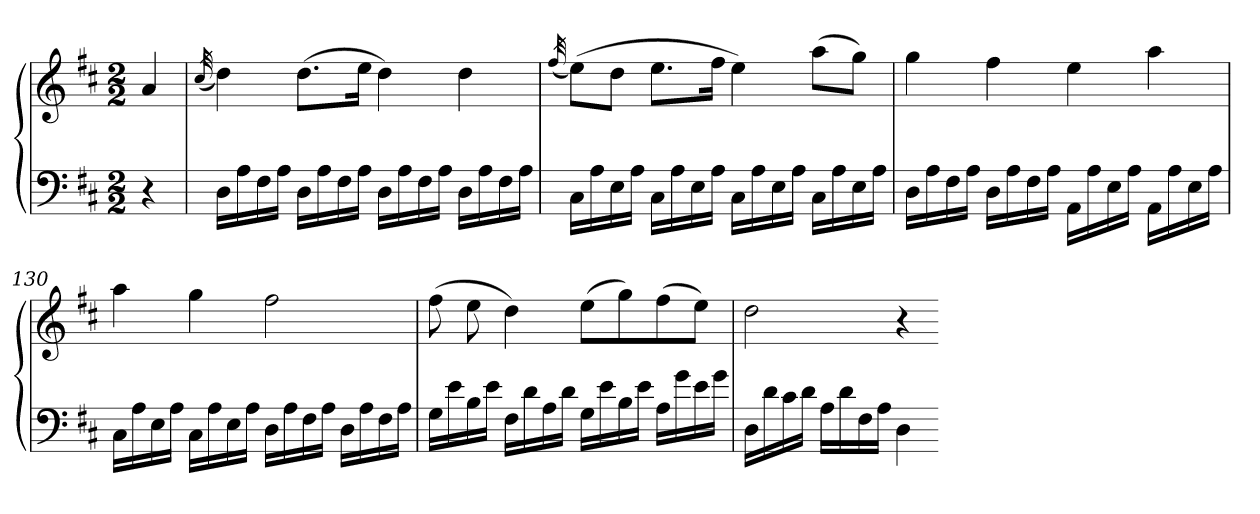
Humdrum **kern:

**kern	**kern
*part1	*part1
*staff2	*staff1
*clefF4	*clefG2
*k[f#c#]	*k[f#c#]
*D:	*D:
*M2/2	*M2/2
=	=
4r	4a
=127	=127
.	(32qcc#
16DLL	4dd)
16A	.
16F#	.
16AJJ	.
16DLL	(8.ddL
16A	.
16F#	.
16AJJ	16eeJk
16DLL	4dd)
16A	.
16F#	.
16AJJ	.
16DLL	4dd
16A	.
16F#	.
16AJJ	.
=128	=128
.	(32qff#
16C#LL	(8eeL)
16A	.
16E	8ddJ
16AJJ	.
16C#LL	8.eeL
16A	.
16E	.
16AJJ	16ff#Jk
16C#LL	4ee)
16A	.
16E	.
16AJJ	.
16C#LL	(8aaL
16A	.
16E	8ggJ)
16AJJ	.
=129	=129
16DLL	4gg
16A	.
16F#	.
16AJJ	.
16DLL	4ff#
16A	.
16F#	.
16AJJ	.
16AALL	4ee
16A	.
16E	.
16AJJ	.
16AALL	4aa
16A	.
16E	.
16AJJ	.
=130	=130
16C#LL	4aa
16A	.
16E	.
16AJJ	.
16C#LL	4gg
16A	.
16E	.
16AJJ	.
16DLL	2ff#
16A	.
16F#	.
16AJJ	.
16DLL	.
16A	.
16F#	.
16AJJ	.
=131	=131
16GLL	(8ff#
16e	.
16B	8ee
16eJJ	.
16F#LL	4dd)
16d	.
16A	.
16dJJ	.
16GLL	(8eeL
16e	.
16B	8gg)
16eJJ	.
16ALL	(8ff#
16g	.
16e	8eeJ)
16gJJ	.
=132	=132
16DLL	2dd
16d	.
16c#	.
16dJJ	.
16ALL	.
16d	.
16F#	.
16AJJ	.
4D	4r
=-	=-
*-	*-
